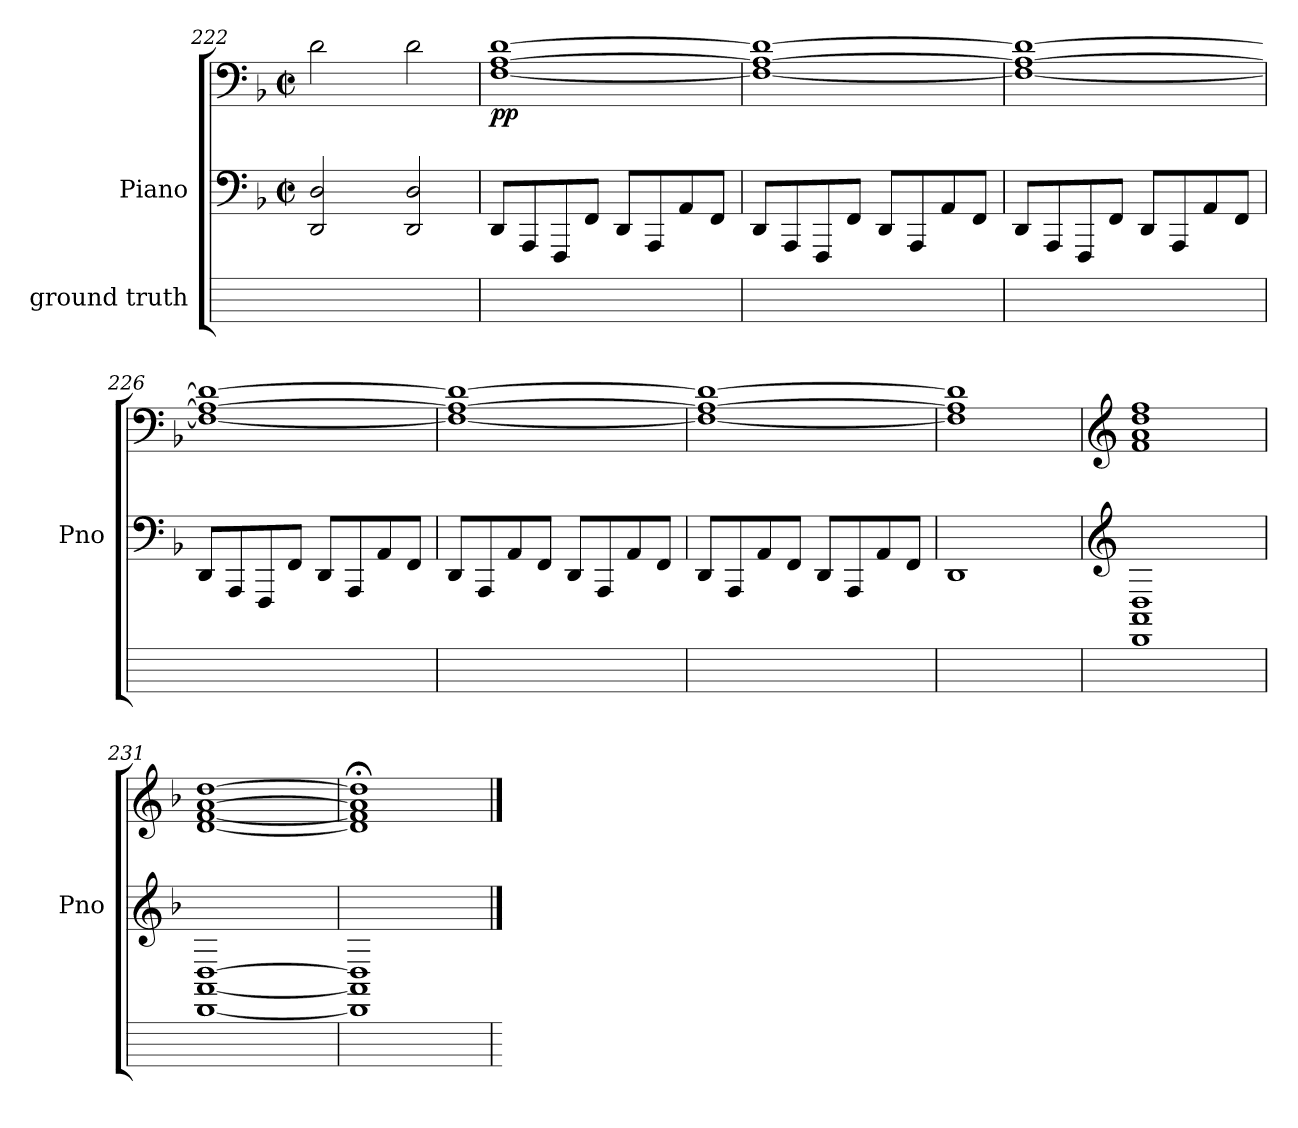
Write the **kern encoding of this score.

**kern	**kern	**kern	**dynam
*part2	*part1	*part1	*part1
*staff3	*staff2	*staff1	*staff1/2
*I"ground truth	*I"Piano	*	*
*	*I'Pno	*	*
*	*clefF4	*clefF4	*
*	*k[b-]	*k[b-]	*
*	*F:	*F:	*
*	*M2/2	*M2/2	*
*	*met(c|)	*met(c|)	*
=222	=222	=222	=222
4ryy	2DD/ 2D/	2d\	.
2.ryy	.	.	.
.	2DD/ 2D/	2d\	.
=223	=223	=223	=223
!	!	!	!LO:DY:b
4ryy	8DD/L	[1F [1A [1d	pp
.	8AAA/	.	.
2.ryy	8FFF/	.	.
.	8FF/J	.	.
.	8DD/L	.	.
.	8AAA/	.	.
.	8AA/	.	.
.	8FF/J	.	.
=224	=224	=224	=224
4ryy	8DD/L	1F_ 1A_ 1d_	.
.	8AAA/	.	.
2.ryy	8FFF/	.	.
.	8FF/J	.	.
.	8DD/L	.	.
.	8AAA/	.	.
.	8AA/	.	.
.	8FF/J	.	.
=225	=225	=225	=225
4ryy	8DD/L	1F_ 1A_ 1d_	.
.	8AAA/	.	.
2.ryy	8FFF/	.	.
.	8FF/J	.	.
.	8DD/L	.	.
.	8AAA/	.	.
.	8AA/	.	.
.	8FF/J	.	.
!!LO:PB:g=z
=226	=226	=226	=226
4ryy	8DD/L	1F_ 1A_ 1d_	.
.	8AAA/	.	.
2.ryy	8FFF/	.	.
.	8FF/J	.	.
.	8DD/L	.	.
.	8AAA/	.	.
.	8AA/	.	.
.	8FF/J	.	.
=227	=227	=227	=227
4ryy	8DD/L	1F_ 1A_ 1d_	.
.	8AAA/	.	.
2.ryy	8AA/	.	.
.	8FF/J	.	.
.	8DD/L	.	.
.	8AAA/	.	.
.	8AA/	.	.
.	8FF/J	.	.
=228	=228	=228	=228
4ryy	8DD/L	1F_ 1A_ 1d_	.
.	8AAA/	.	.
2.ryy	8AA/	.	.
.	8FF/J	.	.
.	8DD/L	.	.
.	8AAA/	.	.
.	8AA/	.	.
.	8FF/J	.	.
=229	=229	=229	=229
4ryy	1DD	1F] 1A] 1d]	.
2.ryy	.	.	.
=230	=230	=230	=230
*	*clefG2	*clefG2	*
4ryy	1DD 1AA 1D	1f 1a 1dd 1ff	.
2.ryy	.	.	.
=231	=231	=231	=231
4ryy	[1DD [1AA [1D	[1d [1f [1a [1dd	.
2.ryy	.	.	.
=232	=232	=232	=232
4ryy	1DD] 1AA] 1D]	1d];< 1f];< 1a];< 1dd];<	.
2.ryy	.	.	.
=	==	==	==
*-	*-	*-	*-
